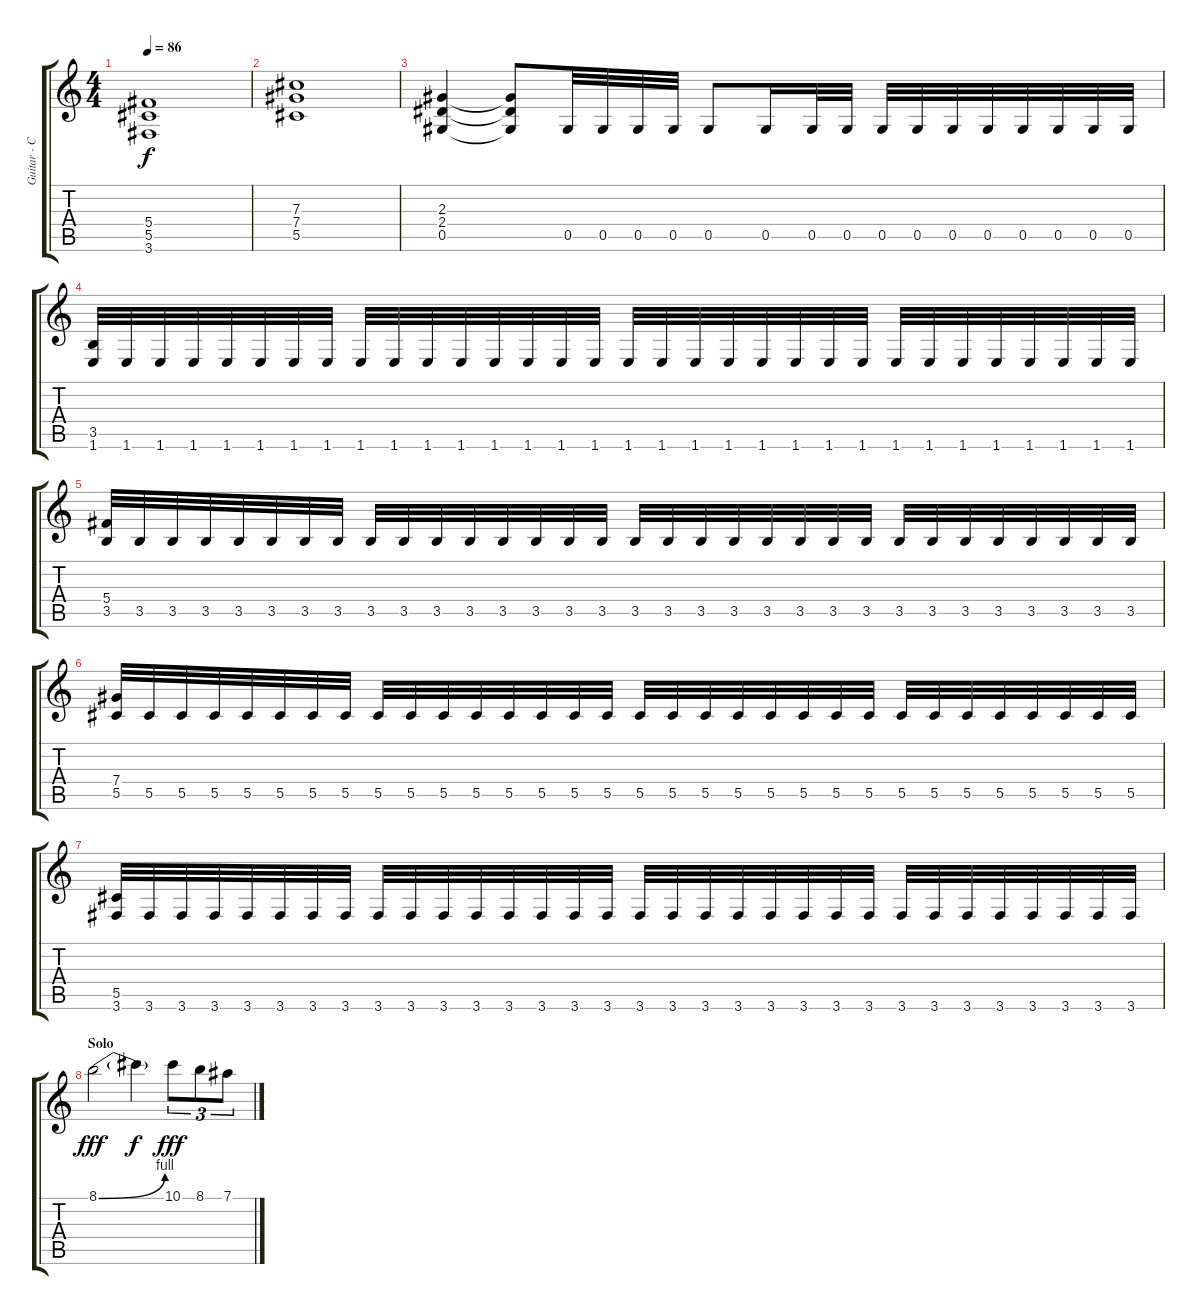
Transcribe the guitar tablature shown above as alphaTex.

\track ("Guitar - Cederic Dupont" "Guitar - C") {instrument overdrivenguitar}
\staff {score tabs}
\tuning (Eb4 Bb3 Gb3 Db3 Ab2 Eb2) {hide}
\ts (4 4)
\tempo 86
\clef g2
\ks c
(5.4 5.5 3.6).1{dy f} |
(7.3 7.4 5.5).1 |
(2.3 2.4 0.5).4 (2.3{t} 2.4{t} 0.5{t}).8 0.5.32 0.5.32 0.5.32 0.5.32 0.5.8 0.5.16 0.5.32 0.5.32 0.5.32 0.5.32 0.5.32 0.5.32 0.5.32 0.5.32 0.5.32 0.5.32 |
(3.5 1.6).32 1.6.32 1.6.32 1.6.32 1.6.32 1.6.32 1.6.32 1.6.32 1.6.32 1.6.32 1.6.32 1.6.32 1.6.32 1.6.32 1.6.32 1.6.32 1.6.32 1.6.32 1.6.32 1.6.32 1.6.32 1.6.32 1.6.32 1.6.32 1.6.32 1.6.32 1.6.32 1.6.32 1.6.32 1.6.32 1.6.32 1.6.32 |
(5.4 3.5).32 3.5.32 3.5.32 3.5.32 3.5.32 3.5.32 3.5.32 3.5.32 3.5.32 3.5.32 3.5.32 3.5.32 3.5.32 3.5.32 3.5.32 3.5.32 3.5.32 3.5.32 3.5.32 3.5.32 3.5.32 3.5.32 3.5.32 3.5.32 3.5.32 3.5.32 3.5.32 3.5.32 3.5.32 3.5.32 3.5.32 3.5.32 |
(7.4 5.5).32 5.5.32 5.5.32 5.5.32 5.5.32 5.5.32 5.5.32 5.5.32 5.5.32 5.5.32 5.5.32 5.5.32 5.5.32 5.5.32 5.5.32 5.5.32 5.5.32 5.5.32 5.5.32 5.5.32 5.5.32 5.5.32 5.5.32 5.5.32 5.5.32 5.5.32 5.5.32 5.5.32 5.5.32 5.5.32 5.5.32 5.5.32 |
(5.5 3.6).32 3.6.32 3.6.32 3.6.32 3.6.32 3.6.32 3.6.32 3.6.32 3.6.32 3.6.32 3.6.32 3.6.32 3.6.32 3.6.32 3.6.32 3.6.32 3.6.32 3.6.32 3.6.32 3.6.32 3.6.32 3.6.32 3.6.32 3.6.32 3.6.32 3.6.32 3.6.32 3.6.32 3.6.32 3.6.32 3.6.32 3.6.32 |
\section ("" "Solo")
8.1{be (bend 0 0 60 4)}.2{dy fff} 8.1{t}.4{dy f} 10.1.8{tu (3 2) dy fff} 8.1.8{tu (3 2)} 7.1.8{tu (3 2)}
